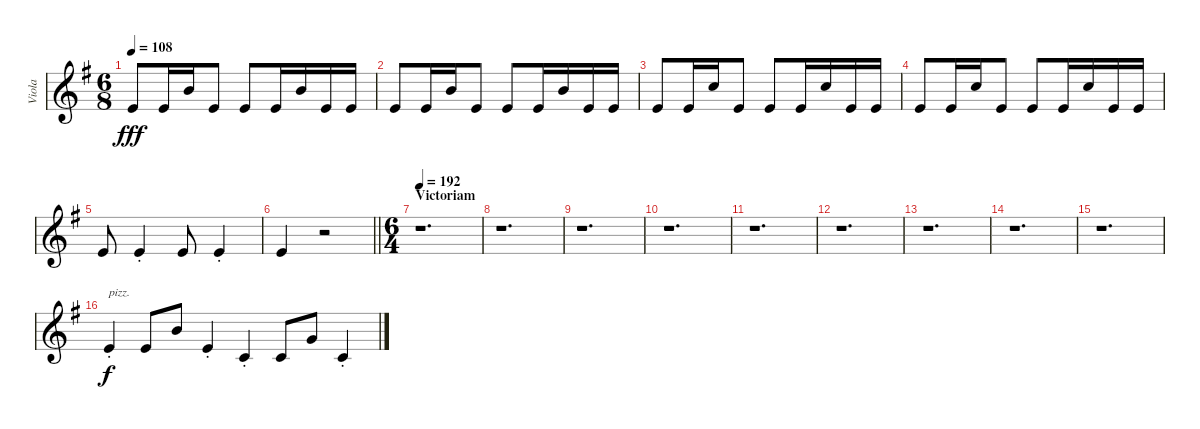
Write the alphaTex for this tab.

\track ("Viola" "Viola") {instrument stringensemble1}
\staff {score}
\tuning (A4 D4 G3 C3) {hide}
\ts (6 8)
\tempo 108
\clef g2
\ks eminor
2.2.8{dy fff} 2.2.16 2.1.16 2.2.8 2.2.8 2.2.16 2.1.16 2.2.16 2.2.16 |
2.2.8 2.2.16 2.1.16 2.2.8 2.2.8 2.2.16 2.1.16 2.2.16 2.2.16 |
2.2.8 2.2.16 3.1.16 2.2.8 2.2.8 2.2.16 3.1.16 2.2.16 2.2.16 |
2.2.8 2.2.16 3.1.16 2.2.8 2.2.8 2.2.16 3.1.16 2.2.16 2.2.16 |
2.2.8 2.2{st}.4 2.2.8 2.2{st}.4 |
\barLineRight lightlight
2.2.4 r.2 |
\ts (6 4)
\section ("" "Victoriam")
\tempo 192
r.1{d} |
r.1{d} |
r.1{d} |
r.1{d} |
r.1{d} |
r.1{d} |
r.1{d} |
r.1{d} |
r.1{d} |
2.2{st}.4{txt "pizz." dy f instrument pizzicatostrings} 2.2.8 2.1.8 2.2{st}.4 5.3{st}.4 5.3.8 5.2.8 5.3{st}.4
